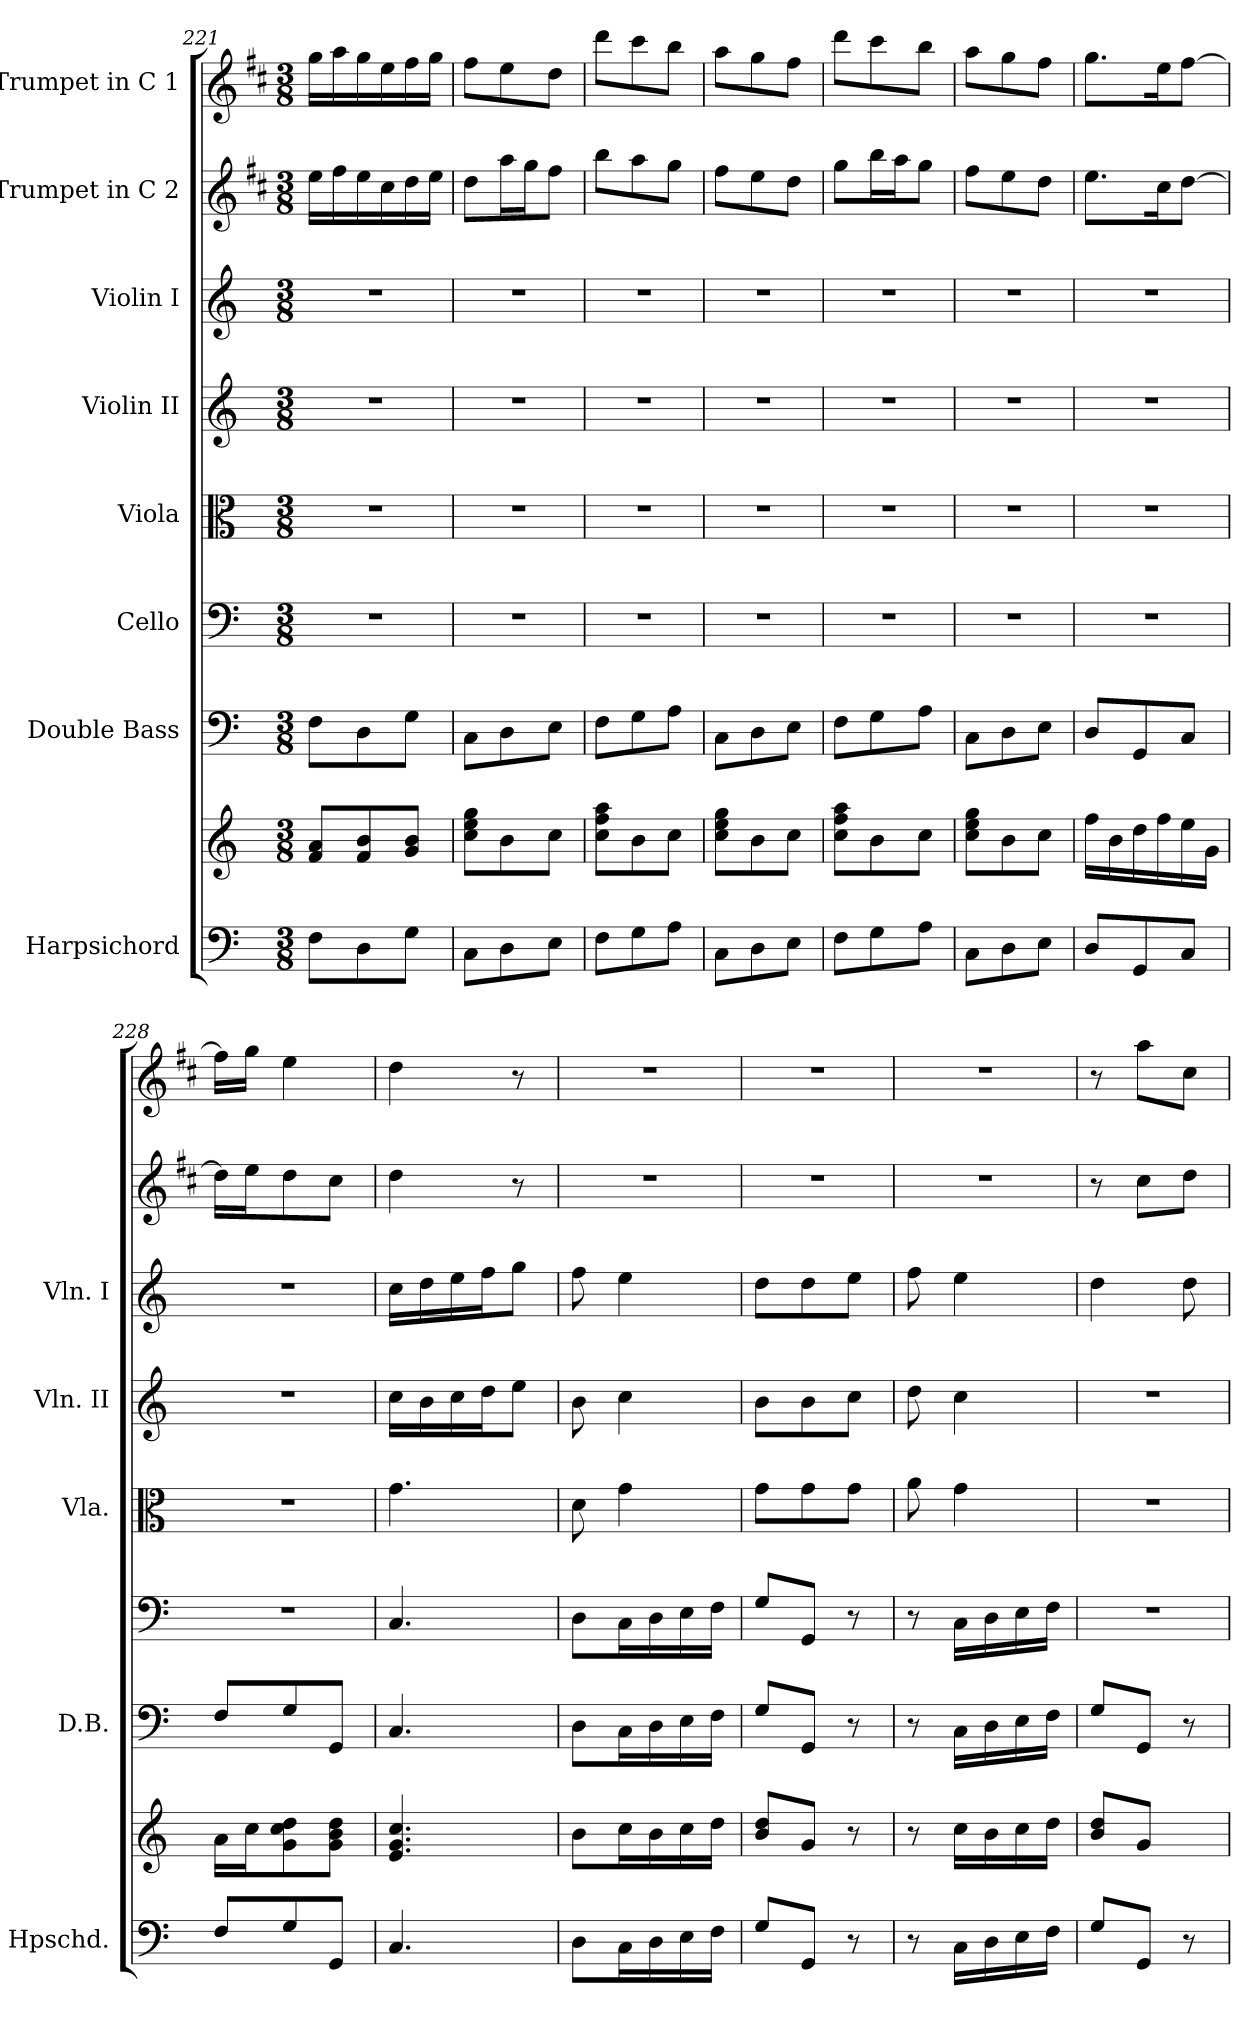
**kern	**kern	**kern	**kern	**kern	**kern	**kern	**kern	**kern
*part8	*part8	*part7	*part6	*part5	*part4	*part3	*part2	*part1
*staff9	*staff8	*staff7	*staff6	*staff5	*staff4	*staff3	*staff2	*staff1
*I"Harpsichord	*	*I"Double Bass	*I"Cello	*I"Viola	*I"Violin II	*I"Violin I	*I"Trumpet in C 2	*I"Trumpet in C 1
*I'Hpschd.	*	*I'D.B.	*	*I'Vla.	*I'Vln. II	*I'Vln. I	*	*
*clefF4	*clefG2	*clefF4	*clefF4	*clefC3	*clefG2	*clefG2	*clefG2	*clefG2
*	*	*ITrd7c12	*	*	*	*	*ITrd1c2	*ITrd1c2
*k[]	*k[]	*k[]	*k[]	*k[]	*k[]	*k[]	*k[]	*k[]
*M3/8	*M3/8	*M3/8	*M3/8	*M3/8	*M3/8	*M3/8	*M3/8	*M3/8
=221	=221	=221	=221	=221	=221	=221	=221	=221
8F\L	8f/ 8a/L	8FF\L	4.r	4.r	4.r	4.r	16dd\LL	16ff\LL
.	.	.	.	.	.	.	16ee\	16gg\
8D\	8f/ 8b/	8DD\	.	.	.	.	16dd\	16ff\
.	.	.	.	.	.	.	16b\	16dd\
8G\J	8g/ 8b/J	8GG\J	.	.	.	.	16cc\	16ee\
.	.	.	.	.	.	.	16dd\JJ	16ff\JJ
!!LO:PB:g=z
=222	=222	=222	=222	=222	=222	=222	=222	=222
8C\L	8cc\ 8ee\ 8gg\L	8CC\L	4.r	4.r	4.r	4.r	8cc\L	8ee\L
8D\	8b\	8DD\	.	.	.	.	16gg\L	8dd\
.	.	.	.	.	.	.	16ff\J	.
8E\J	8cc\J	8EE\J	.	.	.	.	8ee\J	8cc\J
=223	=223	=223	=223	=223	=223	=223	=223	=223
8F\L	8cc\ 8ff\ 8aa\L	8FF\L	4.r	4.r	4.r	4.r	8aa\L	8ccc\L
8G\	8b\	8GG\	.	.	.	.	8gg\	8bb\
8A\J	8cc\J	8AA\J	.	.	.	.	8ff\J	8aa\J
=224	=224	=224	=224	=224	=224	=224	=224	=224
8C\L	8cc\ 8ee\ 8gg\L	8CC\L	4.r	4.r	4.r	4.r	8ee\L	8gg\L
8D\	8b\	8DD\	.	.	.	.	8dd\	8ff\
8E\J	8cc\J	8EE\J	.	.	.	.	8cc\J	8ee\J
!!LO:PB:g=z
=225	=225	=225	=225	=225	=225	=225	=225	=225
8F\L	8cc\ 8ff\ 8aa\L	8FF\L	4.r	4.r	4.r	4.r	8ff\L	8ccc\L
8G\	8b\	8GG\	.	.	.	.	16aa\L	8bb\
.	.	.	.	.	.	.	16gg\J	.
8A\J	8cc\J	8AA\J	.	.	.	.	8ff\J	8aa\J
=226	=226	=226	=226	=226	=226	=226	=226	=226
8C\L	8cc\ 8ee\ 8gg\L	8CC\L	4.r	4.r	4.r	4.r	8ee\L	8gg\L
8D\	8b\	8DD\	.	.	.	.	8dd\	8ff\
8E\J	8cc\J	8EE\J	.	.	.	.	8cc\J	8ee\J
=227	=227	=227	=227	=227	=227	=227	=227	=227
8D/L	16ff\LL	8DD/L	4.r	4.r	4.r	4.r	8.dd\L	8.ff\L
.	16b\	.	.	.	.	.	.	.
8GG/	16dd\	8GGG/	.	.	.	.	.	.
.	16ff\	.	.	.	.	.	16b\K	16dd\K
8C/J	16ee\	8CC/J	.	.	.	.	[8cc\J	[8ee\J
.	16g\JJ	.	.	.	.	.	.	.
=228	=228	=228	=228	=228	=228	=228	=228	=228
8F/L	16a\LL	8FF/L	4.r	4.r	4.r	4.r	16cc\LL]	16ee\LL]
.	16cc\J	.	.	.	.	.	16dd\J	16ff\JJ
8G/	8g\ 8cc\ 8dd\	8GG/	.	.	.	.	8cc\	4dd\
8GG/J	8g\ 8b\ 8dd\J	8GGG/J	.	.	.	.	8b\J	.
=229	=229	=229	=229	=229	=229	=229	=229	=229
4.C/	4.e/ 4.g/ 4.cc/	4.CC/	4.C/	4.g\	16cc\LL	16cc\LL	4cc\	4cc\
.	.	.	.	.	16b\	16dd\	.	.
.	.	.	.	.	16cc\	16ee\	.	.
.	.	.	.	.	16dd\J	16ff\J	.	.
.	.	.	.	.	8ee\J	8gg\J	8r	8r
=230	=230	=230	=230	=230	=230	=230	=230	=230
8D\L	8b\L	8DD\L	8D\L	8d\	8b\	8ff\	4.r	4.r
16C\L	16cc\L	16CC\L	16C\L	4g\	4cc\	4ee\	.	.
16D\	16b\	16DD\	16D\	.	.	.	.	.
16E\	16cc\	16EE\	16E\	.	.	.	.	.
16F\JJ	16dd\JJ	16FF\JJ	16F\JJ	.	.	.	.	.
=231	=231	=231	=231	=231	=231	=231	=231	=231
8G/L	8b/ 8dd/L	8GG/L	8G/L	8g\L	8b\L	8dd\L	4.r	4.r
8GG/J	8g/J	8GGG/J	8GG/J	8g\	8b\	8dd\	.	.
8r	8r	8r	8r	8g\J	8cc\J	8ee\J	.	.
!!LO:PB:g=z
=232	=232	=232	=232	=232	=232	=232	=232	=232
8r	8r	8r	8r	8a\	8dd\	8ff\	4.r	4.r
16C\LL	16cc\LL	16CC\LL	16C\LL	4g\	4cc\	4ee\	.	.
16D\	16b\	16DD\	16D\	.	.	.	.	.
16E\	16cc\	16EE\	16E\	.	.	.	.	.
16F\JJ	16dd\JJ	16FF\JJ	16F\JJ	.	.	.	.	.
=233	=233	=233	=233	=233	=233	=233	=233	=233
8G/L	8b/ 8dd/L	8GG/L	4.r	4.r	4.r	4dd\	8r	8r
8GG/J	8g/J	8GGG/J	.	.	.	.	8b\L	8gg\L
8r	8ryy	8r	.	.	.	8dd\	8cc\J	8b\J
=	=	=	=	=	=	=	=	=
*-	*-	*-	*-	*-	*-	*-	*-	*-
